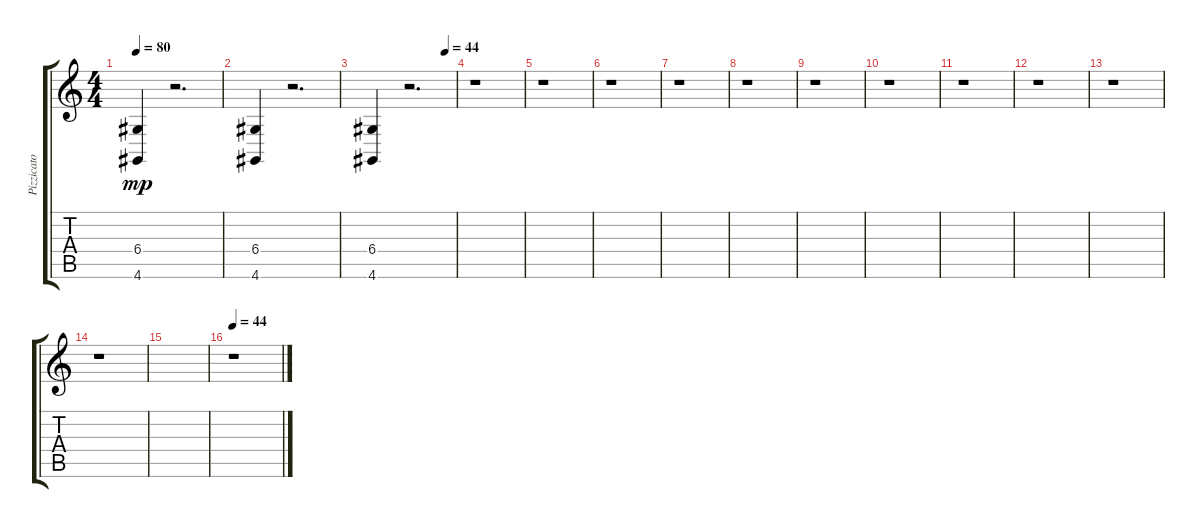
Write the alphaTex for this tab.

\track ("Pizzicato Lower" "Pizzicato ") {instrument pizzicatostrings}
\staff {score tabs}
\tuning (E4 B3 G3 D3 A2 E2) {hide}
\ts (4 4)
\tempo 80
\clef g2
\ks c
(6.4 4.6).4{dy mp} r.2{d} |
(6.4 4.6).4 r.2{d} |
\tempo (44 0.875)
(6.4 4.6).4 r.2{d} |
r.1 |
r.1 |
r.1 |
r.1 |
r.1 |
r.1 |
r.1 |
r.1 |
r.1 |
r.1 |
r.1 |
|
\tempo 44
r.1
